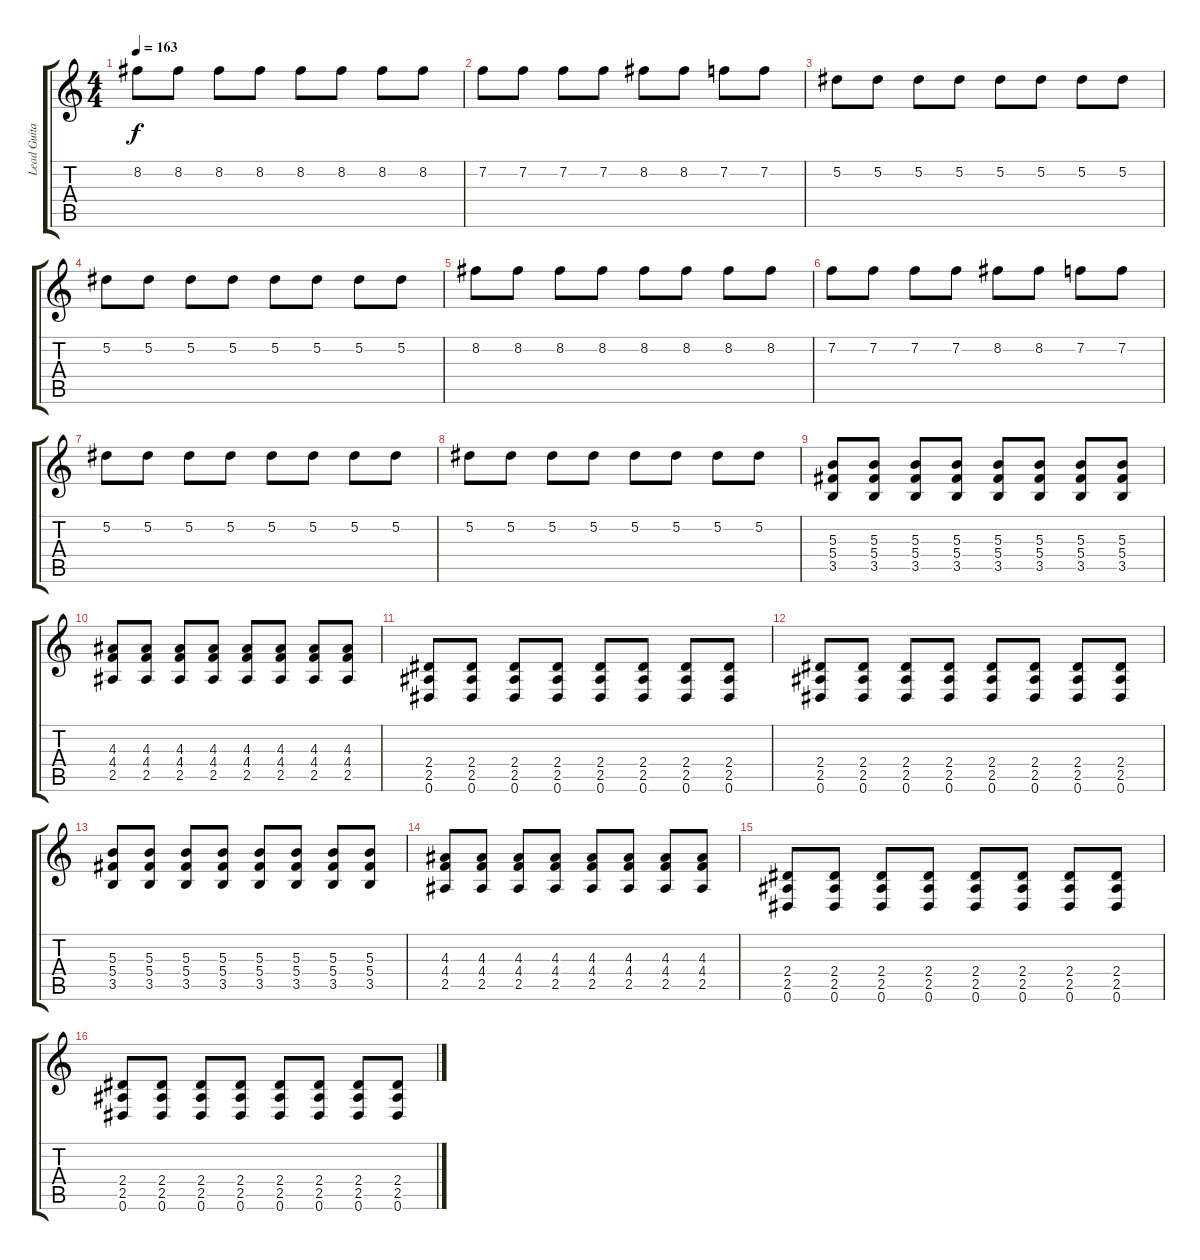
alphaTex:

\track ("Lead Guitar" "Lead Guita") {instrument distortionguitar}
\staff {score tabs}
\tuning (Eb4 Bb3 Gb3 Db3 Ab2 Eb2) {hide}
\ts (4 4)
\tempo 163
\clef g2
\ks c
8.2.8{dy f} 8.2.8 8.2.8 8.2.8 8.2.8 8.2.8 8.2.8 8.2.8 |
7.2.8 7.2.8 7.2.8 7.2.8 8.2.8 8.2.8 7.2.8 7.2.8 |
5.2.8 5.2.8 5.2.8 5.2.8 5.2.8 5.2.8 5.2.8 5.2.8 |
5.2.8 5.2.8 5.2.8 5.2.8 5.2.8 5.2.8 5.2.8 5.2.8 |
8.2.8 8.2.8 8.2.8 8.2.8 8.2.8 8.2.8 8.2.8 8.2.8 |
7.2.8 7.2.8 7.2.8 7.2.8 8.2.8 8.2.8 7.2.8 7.2.8 |
5.2.8 5.2.8 5.2.8 5.2.8 5.2.8 5.2.8 5.2.8 5.2.8 |
5.2.8 5.2.8 5.2.8 5.2.8 5.2.8 5.2.8 5.2.8 5.2.8 |
(5.3 5.4 3.5).8 (5.3 5.4 3.5).8 (5.3 5.4 3.5).8 (5.3 5.4 3.5).8 (5.3 5.4 3.5).8 (5.3 5.4 3.5).8 (5.3 5.4 3.5).8 (5.3 5.4 3.5).8 |
(4.3 4.4 2.5).8 (4.3 4.4 2.5).8 (4.3 4.4 2.5).8 (4.3 4.4 2.5).8 (4.3 4.4 2.5).8 (4.3 4.4 2.5).8 (4.3 4.4 2.5).8 (4.3 4.4 2.5).8 |
(2.4 2.5 0.6).8 (2.4 2.5 0.6).8 (2.4 2.5 0.6).8 (2.4 2.5 0.6).8 (2.4 2.5 0.6).8 (2.4 2.5 0.6).8 (2.4 2.5 0.6).8 (2.4 2.5 0.6).8 |
(2.4 2.5 0.6).8 (2.4 2.5 0.6).8 (2.4 2.5 0.6).8 (2.4 2.5 0.6).8 (2.4 2.5 0.6).8 (2.4 2.5 0.6).8 (2.4 2.5 0.6).8 (2.4 2.5 0.6).8 |
(5.3 5.4 3.5).8 (5.3 5.4 3.5).8 (5.3 5.4 3.5).8 (5.3 5.4 3.5).8 (5.3 5.4 3.5).8 (5.3 5.4 3.5).8 (5.3 5.4 3.5).8 (5.3 5.4 3.5).8 |
(4.3 4.4 2.5).8 (4.3 4.4 2.5).8 (4.3 4.4 2.5).8 (4.3 4.4 2.5).8 (4.3 4.4 2.5).8 (4.3 4.4 2.5).8 (4.3 4.4 2.5).8 (4.3 4.4 2.5).8 |
(2.4 2.5 0.6).8 (2.4 2.5 0.6).8 (2.4 2.5 0.6).8 (2.4 2.5 0.6).8 (2.4 2.5 0.6).8 (2.4 2.5 0.6).8 (2.4 2.5 0.6).8 (2.4 2.5 0.6).8 |
(2.4 2.5 0.6).8 (2.4 2.5 0.6).8 (2.4 2.5 0.6).8 (2.4 2.5 0.6).8 (2.4 2.5 0.6).8 (2.4 2.5 0.6).8 (2.4 2.5 0.6).8 (2.4 2.5 0.6).8
